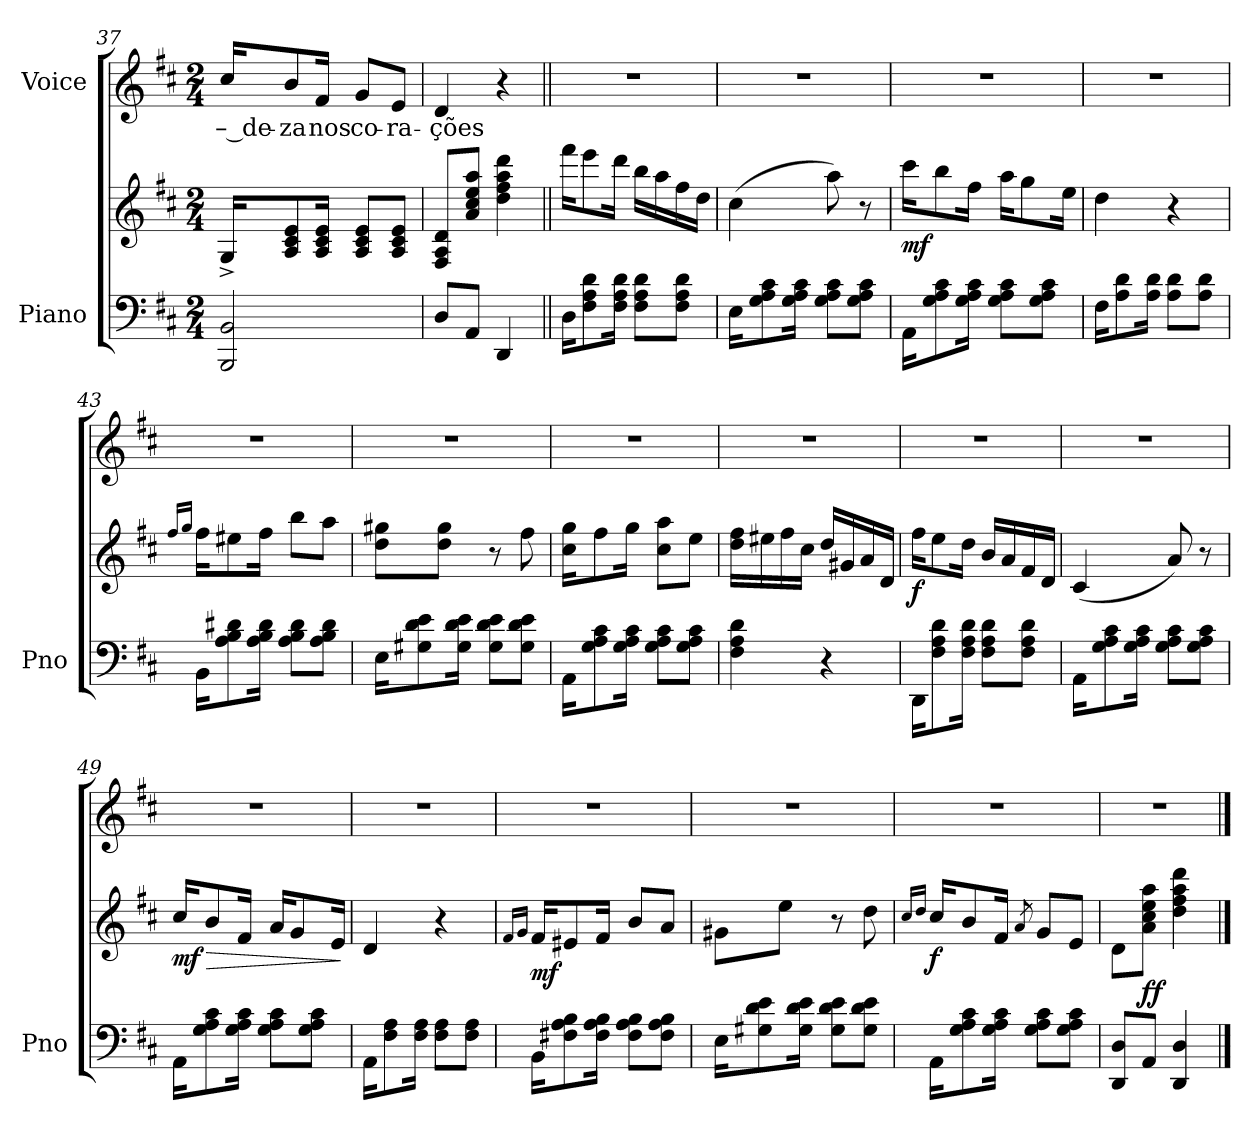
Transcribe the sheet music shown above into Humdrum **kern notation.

**kern	**kern	**dynam	**kern	**text
*part2	*part2	*part2	*part1	*part1
*staff3	*staff2	*staff2/3	*staff1	*staff1
*I"Piano	*	*	*I"Voice	*
*I'Pno	*	*	*	*
!!LO:PB:g=z
*clefF4	*clefG2	*	*clefG2	*
*k[f#c#]	*k[f#c#]	*	*k[f#c#]	*
*M2/4	*M2/4	*	*M2/4	*
=37	=37	=37	=37	=37
!	!	!	!	!LO:LY:b
2BBB/ 2BB/	16G^/KL	.	16cc#/KL	– de-
!	!	!	!	!LO:LY:b
.	8A/ 8c#/ 8e/	.	8b/	-za
!	!	!	!	!LO:LY:b
.	16A/ 16c#/ 16e/Jk	.	16f#/Jk	nos
!	!	!	!	!LO:LY:b
.	8A/ 8c#/ 8e/L	.	8g/L	co-
!	!	!	!	!LO:LY:b
.	8A/ 8c#/ 8e/J	.	8e/J	-ra-
=38	=38	=38	=38	=38
!	!	!	!	!LO:LY:b
8D/L	8F#/ 8A/ 8d/L	.	4d/	-ções
8AA/J	8a/ 8cc#/ 8ee/ 8aa/J	.	.	.
4DD/	4dd\ 4ff#\ 4aa\ 4ddd\	.	4r	.
=39||	=39||	=39||	=39||	=39||
16D\KL	16fff#\KL	.	2r	.
8F#\ 8A\ 8d\	8eee\	.	.	.
16F#\ 16A\ 16d\Jk	16ddd\Jk	.	.	.
8F#\ 8A\ 8d\L	16bb\LL	.	.	.
.	16aa\	.	.	.
8F#\ 8A\ 8d\J	16ff#\	.	.	.
.	16dd\JJ	.	.	.
=40	=40	=40	=40	=40
16E\KL	(>4cc#\	.	2r	.
8G\ 8A\ 8c#\	.	.	.	.
16G\ 16A\ 16c#\Jk	.	.	.	.
8G\ 8A\ 8c#\L	8aa\)	.	.	.
8G\ 8A\ 8c#\J	8r	.	.	.
=41	=41	=41	=41	=41
!	!	!LO:DY:b	!	!
16AA\KL	16ccc#\KL	mf	2r	.
8G\ 8A\ 8c#\	8bb\	.	.	.
16G\ 16A\ 16c#\Jk	16ff#\Jk	.	.	.
8G\ 8A\ 8c#\L	16aa\KL	.	.	.
.	8gg\	.	.	.
8G\ 8A\ 8c#\J	.	.	.	.
.	16ee\Jk	.	.	.
!!LO:LB:g=z
=42	=42	=42	=42	=42
16F#\KL	4dd\	.	2r	.
8A\ 8d\	.	.	.	.
16A\ 16d\Jk	.	.	.	.
8A\ 8d\L	4r	.	.	.
8A\ 8d\J	.	.	.	.
=43	=43	=43	=43	=43
.	16qff#/LL	.	.	.
.	16qgg/JJ	.	.	.
16BB\KL	16ff#\KL	.	2r	.
8A\ 8B\ 8d#X\	8ee#X\	.	.	.
16A\ 16B\ 16d#\Jk	16ff#\Jk	.	.	.
8A\ 8B\ 8d#\L	8bb\L	.	.	.
8A\ 8B\ 8d#\J	8aa\J	.	.	.
=44	=44	=44	=44	=44
16E\KL	8dd\ 8gg#X\L	.	2r	.
8G#X\ 8d\ 8e\	.	.	.	.
.	8dd\ 8gg#\J	.	.	.
16G#\ 16d\ 16e\Jk	.	.	.	.
8G#\ 8d\ 8e\L	8r	.	.	.
8G#\ 8d\ 8e\J	8ff#\	.	.	.
=45	=45	=45	=45	=45
16AA\KL	16cc#\ 16gg\KL	.	2r	.
8G\ 8A\ 8c#\	8ff#\	.	.	.
16G\ 16A\ 16c#\Jk	16gg\Jk	.	.	.
8G\ 8A\ 8c#\L	8cc#\ 8aa\L	.	.	.
8G\ 8A\ 8c#\J	8ee\J	.	.	.
!!LO:LB:g=z
=46	=46	=46	=46	=46
4F#\ 4A\ 4d\	16dd\ 16ff#\LL	.	2r	.
.	16ee#X\	.	.	.
.	16ff#\	.	.	.
.	16cc#\JJ	.	.	.
4r	16dd/LL	.	.	.
.	16g#X/	.	.	.
.	16a/	.	.	.
.	16d/JJ	.	.	.
=47	=47	=47	=47	=47
!	!	!LO:DY:b	!	!
16DD\KL	16ff#\KL	f	2r	.
8F#\ 8A\ 8d\	8ee\	.	.	.
16F#\ 16A\ 16d\Jk	16dd\Jk	.	.	.
8F#\ 8A\ 8d\L	16b/LL	.	.	.
.	16a/	.	.	.
8F#\ 8A\ 8d\J	16f#/	.	.	.
.	16d/JJ	.	.	.
=48	=48	=48	=48	=48
16AA\KL	(<4c#/	.	2r	.
8G\ 8A\ 8c#\	.	.	.	.
16G\ 16A\ 16c#\Jk	.	.	.	.
8G\ 8A\ 8c#\L	8a/)	.	.	.
8G\ 8A\ 8c#\J	8r	.	.	.
=49	=49	=49	=49	=49
!	!	!LO:HP:b	!	!
!	!	!LO:DY:n=1:b	!	!
16AA\KL	16cc#/KL	> mf	2r	.
8G\ 8A\ 8c#\	8b/	.	.	.
16G\ 16A\ 16c#\Jk	16f#/Jk	.	.	.
8G\ 8A\ 8c#\L	16a/KL	.	.	.
.	8g/	.	.	.
8G\ 8A\ 8c#\J	.	.	.	.
.	16e/Jk	.	.	.
.	.	]	.	.
!!LO:LB:g=z
=50	=50	=50	=50	=50
16AA\KL	4d/	.	2r	.
8F#\ 8A\	.	.	.	.
16F#\ 16A\Jk	.	.	.	.
8F#\ 8A\L	4r	.	.	.
8F#\ 8A\J	.	.	.	.
=51	=51	=51	=51	=51
.	16qf#/LL	.	.	.
.	16qg/JJ	.	.	.
!	!	!LO:DY:b	!	!
16BB\KL	16f#/KL	mf	2r	.
8F#X\ 8A\ 8B\	8e#X/	.	.	.
16F#\ 16A\ 16B\Jk	16f#/Jk	.	.	.
8F#\ 8A\ 8B\L	8b/L	.	.	.
8F#\ 8A\ 8B\J	8a/J	.	.	.
=52	=52	=52	=52	=52
16E\KL	8g#X\L	.	2r	.
8G#X\ 8d\ 8e\	.	.	.	.
.	8ee\J	.	.	.
16G#\ 16d\ 16e\Jk	.	.	.	.
8G#\ 8d\ 8e\L	8r	.	.	.
8G#\ 8d\ 8e\J	8dd\	.	.	.
=53	=53	=53	=53	=53
.	16qcc#/LL	.	.	.
.	16qdd/JJ	.	.	.
!	!	!LO:DY:b	!	!
16AA\KL	16cc#/KL	f	2r	.
8G\ 8A\ 8c#\	8b/	.	.	.
16G\ 16A\ 16c#\Jk	16f#/Jk	.	.	.
.	8qa/	.	.	.
8G\ 8A\ 8c#\L	8g/L	.	.	.
8G\ 8A\ 8c#\J	8e/J	.	.	.
=54	=54	=54	=54	=54
8DD/ 8D/L	8d\L	.	2r	.
!	!	!LO:DY:b	!	!
8AA/J	8a\ 8cc#\ 8ee\ 8aa\J	ff	.	.
4DD/ 4D/	4dd\ 4ff#\ 4aa\ 4ddd\	.	.	.
==	==	==	==	==
*-	*-	*-	*-	*-
